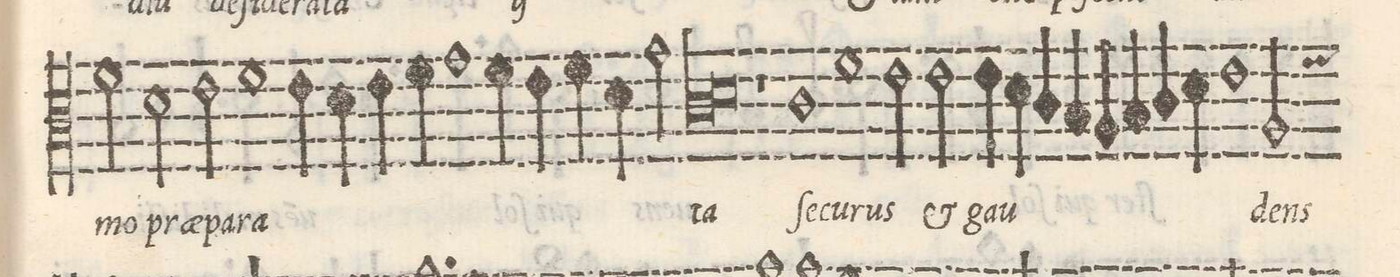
**kern	**text
*I"Tenor	*
*clefC3	*
*k[]	*
*met(C|)	*
*M2/1	*
=43-	=43-
2f\	-mo
2d\	prae-
2e\	-pa-
1f\	-ra-
=44-	=44-
4e\	.
4d\	.
4e\	.
4f\	.
1g\	.
=45-	=45-
4f\	.
4e\	.
4f\	.
4d\	.
2g\	.
=46-	=46-
*lig	*
1c\	-ta
1d\	.
*Xlig	*
=47-	=47-
1r	.
1c\	ſe-
=48-	=48-
1f\	-cu-
2e\	-rus
2e\	et
=49-	=49-
4e\	gau-
4d\	.
4c/	.
4B/	.
4A/	.
4B/	.
4c/	.
4d\	.
=50-	=50-
1e\	.
2A/	-dens
*custos:f	*
*-	*-
